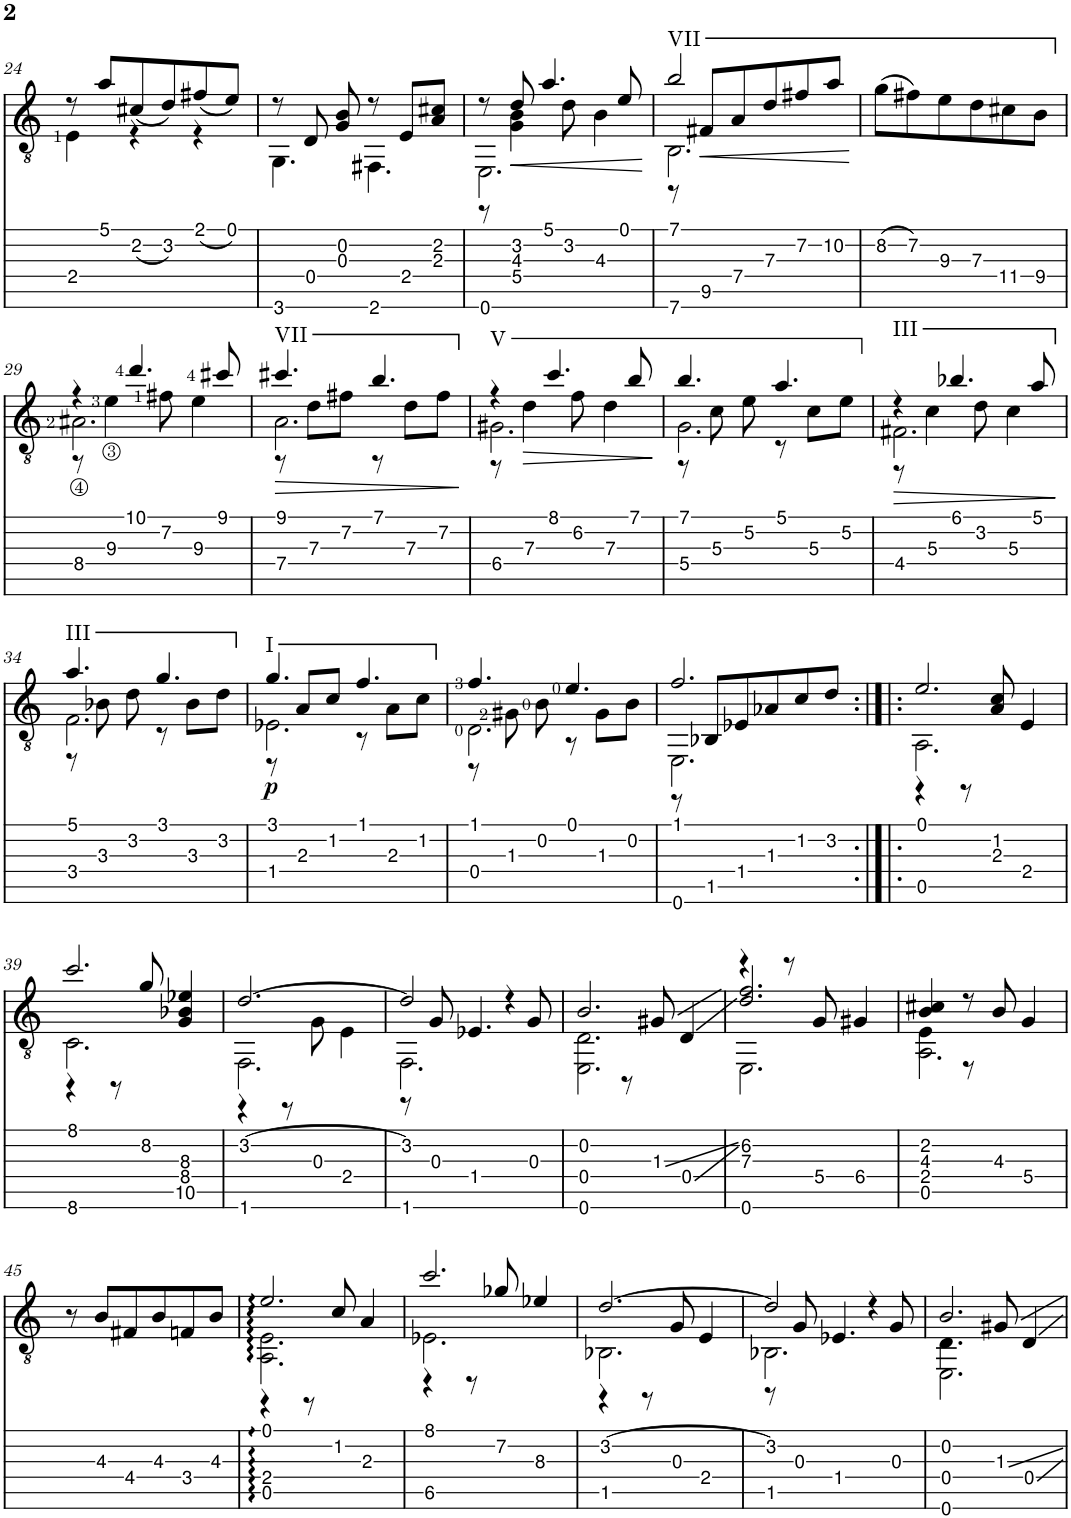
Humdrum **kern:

**kern	**kern	**dynam
*part1	*part1	*part1
*staff2	*staff1	*staff1/2
*I"Classical Guitar	*	*
*I'Guit.	*	*
!!LO:PB:g=z
*	*clefGv2	*
*k[]	*k[]	*
*a:	*a:	*
*M3/4	*M3/4	*
=24	=24	=24
*^	*^	*
8r	4E	8r	4E\	.
8a	.	8a/L	.	.
8c#XL	4r	(<8c#X/	4r	.
8dJ	.	8d/)	.	.
8f#XL	4r	(<8f#X/	4r	.
8eJ	.	8e/J)	.	.
=25	=25	=25	=25	=25
8r	4.GG	8r	4.GG\	.
8D	.	8D/	.	.
8G 8B	.	8G/ 8B/	.	.
8r	4.FF#X	8r	4.FF#X\	.
8EL	.	8E/L	.	.
8A\ 8c#X\J	.	8A/ 8c#X/J	.	.
=26	=26	=26	=26	=26
*	*^	*	*^	*
8r	2.EE	8r	8r	2.EE\	8r	.
!	!	!	!	!	!	!LO:HP:b
8d	.	4G 4B	8d/	.	4G\ 4B\	<
4.a	.	.	4.a/	.	.	.
.	.	8d	.	.	8d\	.
.	.	4B	.	.	4B\	.
8e	.	.	8e/	.	.	.
*v	*v	*v	*	*	*	*
*	*v	*v	*v	*
.	.	[
=27	=27	=27
*^	*^	*
*	*^	*	*^	*
!	!	!	!LO:TX:a:t=VII	!	!	!
2b	2.BB	8r	2b/	2.BB\	8r	.
!	!	!	!	!	!	!LO:HP:b
.	.	8F#X	.	.	8F#X/L	<
.	.	8AL	.	.	8A/	.
.	.	8dJ	.	.	8d/	.
4ryy	.	8f#XL	4ryy	.	8f#X/	.
.	.	8aJ	.	.	8a/J	.
*v	*v	*v	*	*	*	*
*	*v	*v	*v	*
=28	=28	=28
8gL	(>8g\L	.
8f#XJ	8f#X\)	.
8eL	8e\	.
8dJ	8d\	.
8c#XL	8c#X\	.
8BJ	8B\J	.
!!LO:LB:g=z
=29	=29	=29
*^	*^	*
*	*^	*	*^	*
4r	2.A#X	8r	4r	2.A#X\	8r	.
.	.	4e	.	.	4e\	.
4.dd	.	.	4.dd/	.	.	.
.	.	8f#X	.	.	8f#X\	.
.	.	4e	.	.	4e\	.
8cc#X	.	.	8cc#X/	.	.	.
=30	=30	=30	=30	=30	=30	=30
!	!	!	!LO:TX:a:t=VII	!	!	!
!	!	!	!	!	!	!LO:HP:b
4.cc#X	2.A	8r	4.cc#X/	2.A\	8r	>
.	.	8d	.	.	8d\L	.
.	.	8f#X	.	.	8f#X\J	.
4.b	.	8r	4.b/	.	8r	.
.	.	8dL	.	.	8d\L	.
.	.	8f#J	.	.	8f#\J	.
*v	*v	*v	*	*	*	*
*	*v	*v	*v	*
.	.	[
=31	=31	=31
*^	*^	*
*	*^	*	*^	*
!	!	!	!LO:TX:a:t=V	!	!	!
4r	2.G#X	8r	4r	2.G#X\	8r	.
!	!	!	!	!	!	!LO:HP:b
.	.	4d	.	.	4d\	>
4.cc	.	.	4.cc/	.	.	.
.	.	8f	.	.	8f\	.
.	.	4d	.	.	4d\	.
8b	.	.	8b/	.	.	.
*v	*v	*v	*	*	*	*
*	*v	*v	*v	*
.	.	]
=32	=32	=32
*^	*^	*
*	*^	*	*^	*
4.b	2.G	8r	4.b/	2.G\	8r	.
.	.	8c	.	.	8c\	.
.	.	8e	.	.	8e\	.
4.a	.	8r	4.a/	.	8r	.
.	.	8cL	.	.	8c\L	.
.	.	8eJ	.	.	8e\J	.
=33	=33	=33	=33	=33	=33	=33
!	!	!	!LO:TX:a:t=III	!	!	!
4r	2.F#X	8r	4r	2.F#X\	8r	.
.	.	4c	.	.	4c\	.
4.b-X	.	.	4.b-X/	.	.	.
.	.	8d	.	.	8d\	.
.	.	4c	.	.	4c\	.
8a	.	.	8a/	.	.	.
*v	*v	*v	*	*	*	*
*	*v	*v	*v	*
.	.	]
!!LO:LB:g=z
=34	=34	=34
*^	*^	*
*	*^	*	*^	*
!	!	!	!LO:TX:a:t=III	!	!	!
4.a	2.F	8r	4.a/	2.F\	8r	.
.	.	8B-X	.	.	8B-X\	.
.	.	8d	.	.	8d\	.
4.g	.	8r	4.g/	.	8r	.
.	.	8B-L	.	.	8B-\L	.
.	.	8dJ	.	.	8d\J	.
=35	=35	=35	=35	=35	=35	=35
!	!	!	!LO:TX:a:t=I	!	!	!
!	!	!	!	!	!	!LO:DY:b
4.g	2.E-X	8r	4.g/	2.E-X\	8r	p
.	.	8A	.	.	8A/L	.
.	.	8c	.	.	8c/J	.
4.f	.	8r	4.f/	.	8r	.
.	.	8AL	.	.	8A\L	.
.	.	8cJ	.	.	8c\J	.
=36	=36	=36	=36	=36	=36	=36
4.f	2.D	8r	4.f/	2.D\	8r	.
.	.	8G#X	.	.	8G#X\	.
.	.	8B	.	.	8B\	.
4.e	.	8r	4.e/	.	8r	.
.	.	8G#L	.	.	8G#\L	.
.	.	8BJ	.	.	8B\J	.
=37	=37	=37	=37	=37	=37	=37
2.f	2.EE	8r	2.f/	2.EE\	8r	.
.	.	8BB-X	.	.	8BB-X/L	.
.	.	8E-XL	.	.	8E-X/	.
.	.	8A-XJ	.	.	8A-X/	.
.	.	8cL	.	.	8c/	.
.	.	8dJ	.	.	8d/J	.
=38:|!|:	=38:|!|:	=38:|!|:	=38:|!|:	=38:|!|:	=38:|!|:	=38:|!|:
2.e	2.AA	4r	2.e/	2.AA\	4r	.
.	.	8r	.	.	8r	.
.	.	8A 8c	.	.	8A/ 8c/	.
.	.	4E	.	.	4E/	.
!!LO:LB:g=z	!!	!!
=39	=39	=39	=39	=39	=39	=39
2.cc	2.C	4r	2.cc/	2.C\	4r	.
.	.	8r	.	.	8r	.
.	.	8g	.	.	8g/	.
.	.	4G 4B-X 4e-X	.	.	4G/ 4B-X/ 4e-X/	.
=40	=40	=40	=40	=40	=40	=40
[2.d	2.FF	4r	[2.d/	2.FF\	4r	.
.	.	8r	.	.	8r	.
.	.	8G	.	.	8G\	.
.	.	4E	.	.	4E\	.
=41	=41	=41	=41	=41	=41	=41
2d]	2.FF	8r	2d/]	2.FF\	8r	.
.	.	8G	.	.	8G/	.
.	.	4.E-X	.	.	4.E-X/	.
4r	.	.	4r	.	.	.
.	.	8G	.	.	8G/	.
=42	=42	=42	=42	=42	=42	=42
2.B	2.EE 2.D	4r	2.B/	2.EE\ 2.D\	4ryy	.
.	.	8r	.	.	8r	.
.	.	8G#X	.	.	8G#X/	.
.	.	4D	.	.	4D/	.
=43	=43	=43	=43	=43	=43	=43
4r	2.EE	2.d 2.f	4r	2.EE\	2.d/ 2.f/	.
8r	.	.	8r	.	.	.
8G	.	.	8G/	.	.	.
4G#X	.	.	4G#X/	.	.	.
=44	=44	=44	=44	=44	=44	=44
4B 4c#X	2.AA	4E	4B/ 4c#X/	2.AA\	4E\	.
8r	.	8r	8r	.	8r	.
8ryy	.	8B	8ryy	.	8B/	.
4ryy	.	4G	4ryy	.	4G/	.
*v	*v	*v	*	*	*	*
*	*v	*v	*v	*
!!LO:LB:g=z
=45	=45	=45
8r	8r	.
8B	8B/L	.
8F#XL	8F#X/	.
8BJ	8B/	.
8FnL	8Fn/	.
8BJ	8B/J	.
=46	=46	=46
*^	*^	*
*	*^	*	*^	*
2.e	2.AA 2.E	4r	2.e/	2.AA\ 2.E\	4r	.
.	.	8r	.	.	8r	.
.	.	8c	.	.	8c/	.
.	.	4A	.	.	4A/	.
=47	=47	=47	=47	=47	=47	=47
2.cc	2.E-X	4r	2.cc/	2.E-X\	4r	.
.	.	8r	.	.	8r	.
.	.	8g-X	.	.	8g-X/	.
.	.	4e-X	.	.	4e-X/	.
=48	=48	=48	=48	=48	=48	=48
[2.d	2.BB-X	4r	[2.d/	2.BB-X\	4r	.
.	.	8r	.	.	8r	.
.	.	8G	.	.	8G/	.
.	.	4E	.	.	4E/	.
=49	=49	=49	=49	=49	=49	=49
2d]	2.BB-X	8r	2d/]	2.BB-X\	8r	.
.	.	8G	.	.	8G/	.
.	.	4.E-X	.	.	4.E-X/	.
4r	.	.	4r	.	.	.
.	.	8G	.	.	8G/	.
=50	=50	=50	=50	=50	=50	=50
2.B	2.EE	4.D	2.B/	2.EE\	4.D\	.
.	.	8G#X	.	.	8G#X/	.
.	.	4D	.	.	4D/	.
*v	*v	*v	*	*	*	*
*	*v	*v	*v	*
=	=	=
*-	*-	*-
